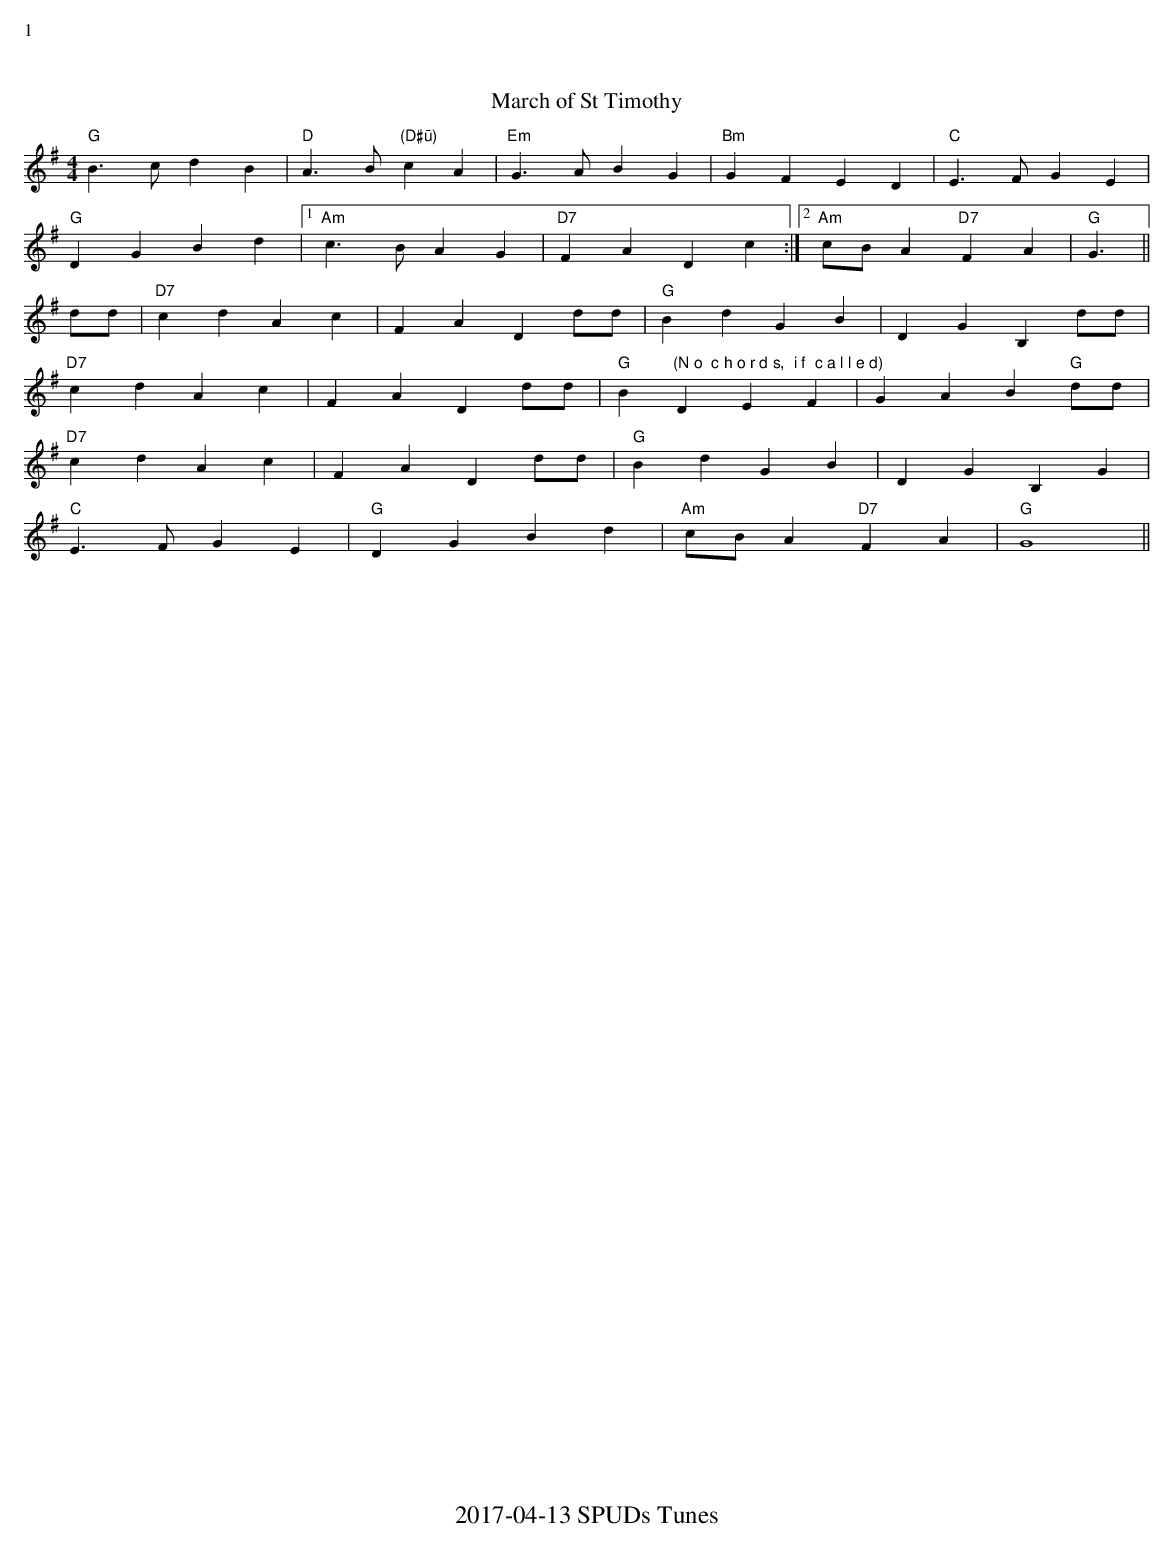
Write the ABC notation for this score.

X:1
%%text 1
T:March of St Timothy
M:4/4
L:1/4
K:G
"G"B>cdB|"D"A>B "(D#ū)"cA|"Em"G>A BG|"Bm"GF ED|"C"E>FGE|
"G"DG Bd| [1"Am"c>B AG|"D7"FA Dc:|[2"Am"c/2B/2A "D7"FA|"G"G3/2 ||
d/2d/2|"D7"cd Ac|FA Dd/2d/2|"G"Bd GB|DG B,d/2d/2|
"D7"cd Ac|FA Dd/2d/2|"G"B"(N o  c h o r d s,  i f  c a l l e d)"D EF|GA B"G"d/2d/2|
"D7"cd Ac|FA Dd/2d/2|"G"Bd GB|DG B,G|
"C"E>F GE|"G"DG Bd|"Am"c/2B/2A "D7"FA|"G"G4||
